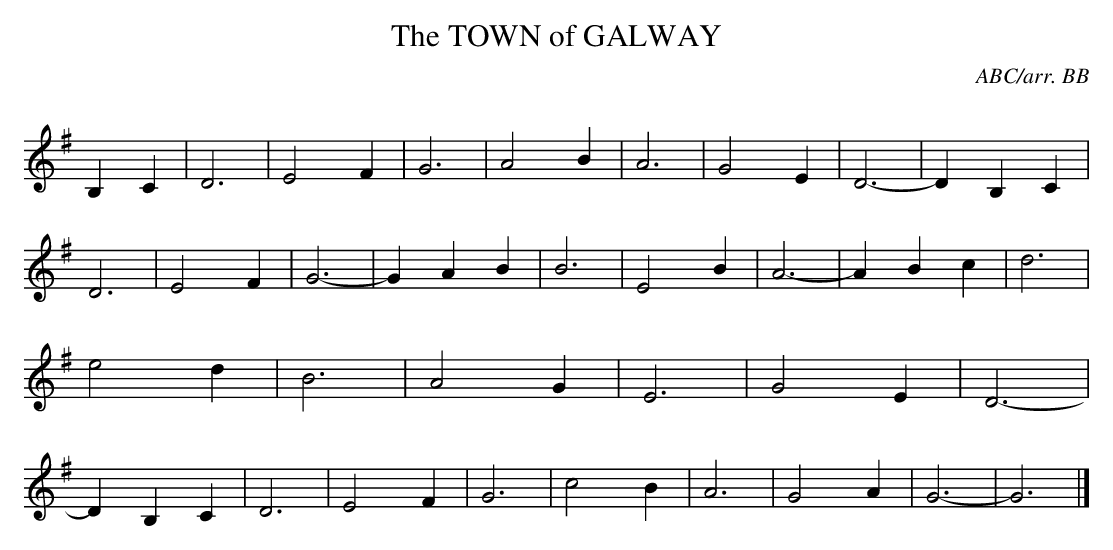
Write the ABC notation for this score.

X:1
T:TOWN of GALWAY, The\
C:ABC/arr. BB\
Q:160\
L:1/4\
M:3/4\
K:G\
B,C|D3|E2F|G3|A2B|A3|G2E|D3-|DB,C|\
D3|E2F|G3-|GAB|B3|E2B|A3-|ABc|\
d3|e2d|B3|A2G|E3|G2E|D3-|DB,C|\
D3|E2F|G3|c2B|A3|G2A|G3-|G3|]\
\
\
